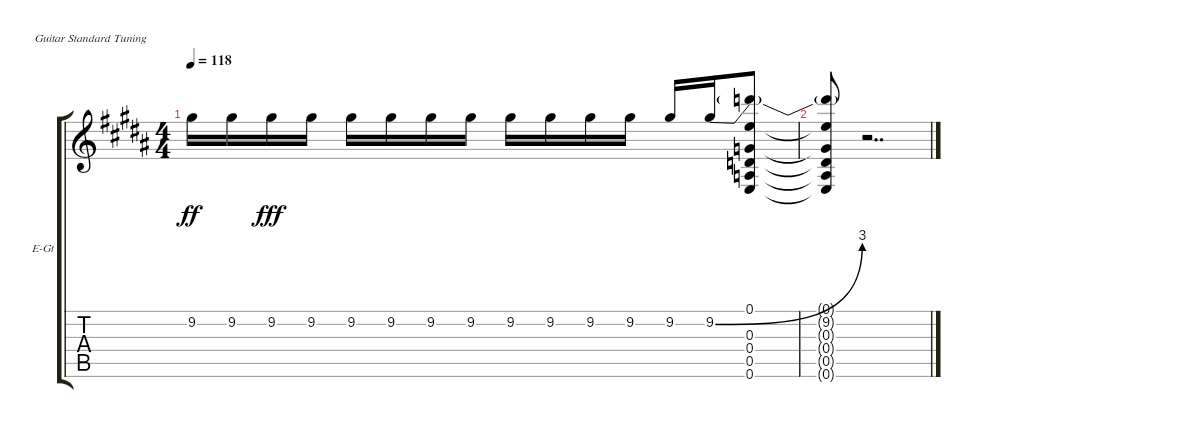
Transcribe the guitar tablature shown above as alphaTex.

\bracketExtendMode groupsimilarinstruments
\firstSystemTrackNameOrientation horizontal
\otherSystemsTrackNameOrientation horizontal
\track ("Albert Hammond Jr." "E-Gt") {instrument overdrivenguitar}
\staff {score tabs}
\tuning (E4 B3 G3 D3 A2 E2)
\ts (4 4)
\tempo 118
\clef g2
\ks b
9.2.16{dy ff} 9.2.16 9.2.16{dy fff} 9.2.16 9.2.16 9.2.16 9.2.16 9.2.16 9.2.16 9.2.16 9.2.16 9.2.16 9.2.16 9.2{be (bend 0.6 0 59.4 12)}.16 (0.4 0.3 0.1 0.5 0.6 9.2{t}).8 |
(9.2{t} 0.4{t} 0.3{t} 0.1{t} 0.5{t} 0.6{t}).8 r.2{dd}
